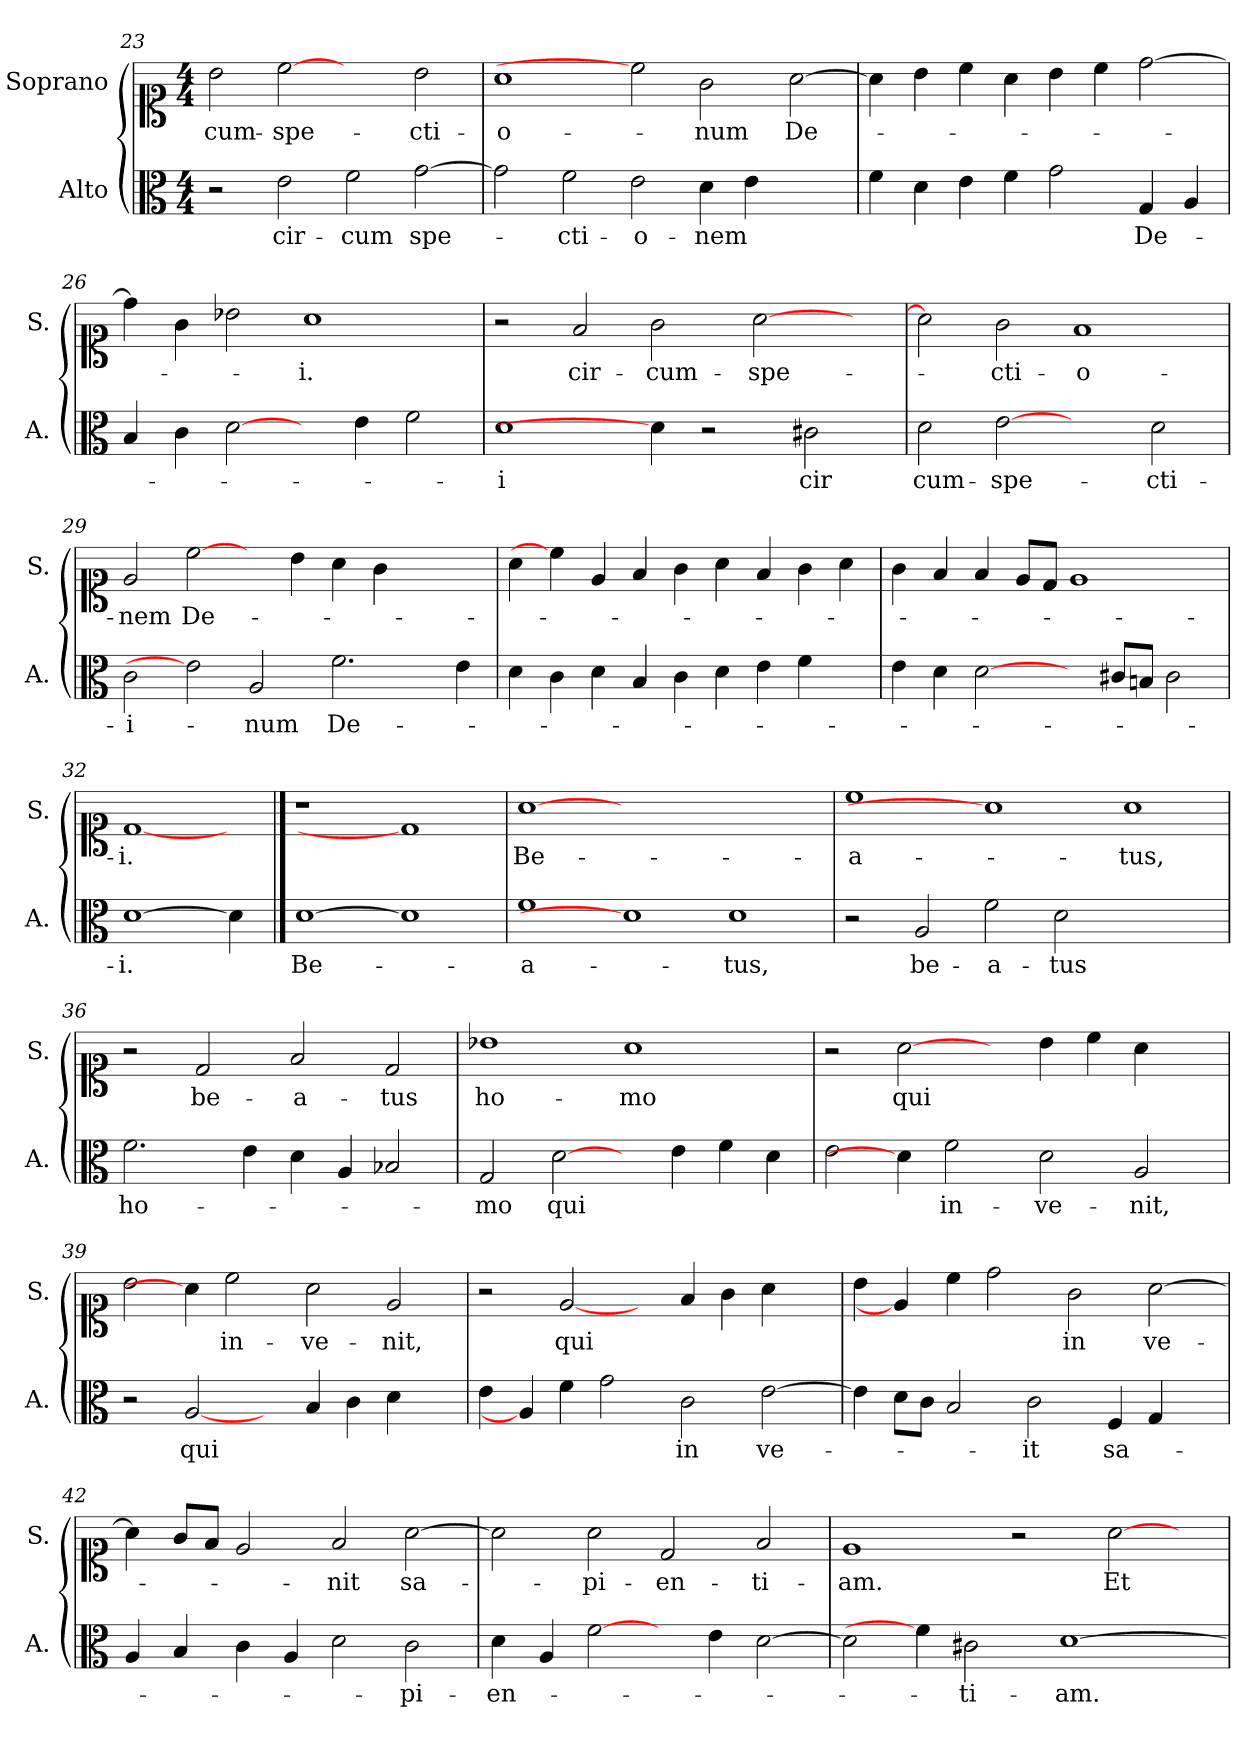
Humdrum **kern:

**kern	**text	**kern	**text
*part2	*part2	*part1	*part1
*staff2	*staff2	*staff1	*staff1
*I"Alto	*	*I"Soprano	*
*I'A.	*	*I'S.	*
*clefC3	*	*clefC1	*
*k[]	*	*k[]	*
*M4/4	*	*M4/4	*
=23	=23	=23	=23
!	!	!	!LO:LY:b
2r	.	2b\	-cum-
!	!LO:LY:b	!	!LO:LY:b
2e\	cir-	[2cc	-spe-
!	!LO:LY:b	!	!
2f\	-cum	2ryy	.
!	!LO:LY:b	!	!LO:LY:b
[2g\	spe-	2b\	-cti-
=24	=24	=24	=24
!	!	!	!LO:LY:b
2g\]	.	1a	-o-
!	!LO:LY:b	!	!
2f\	-cti-	.	.
!	!LO:LY:b	!	!
2e\	-o-	2cc]	.
!	!LO:LY:b	!	!LO:LY:b
4d\	-nem	2g\	-num
4e\	.	.	.
!	!	!	!LO:LY:b
2ryy	.	[2a\	De-
!!LO:LB:g=z
=25	=25	=25	=25
4f\	.	4a\]	.
4d\	.	4b\	.
4e\	.	4cc\	.
4f\	.	4a\	.
2g\	.	4b\	.
.	.	4cc\	.
!	!LO:LY:b	!	!
4G/	De-	[2dd\	.
4A/	.	.	.
=26	=26	=26	=26
4B/	.	4dd\]	.
4c\	.	4g\	.
[2d\	.	2b-X\	.
!	!	!	!LO:LY:b
4ryy	.	1a	-i.
4e\	.	.	.
2f\	.	.	.
=27	=27	=27	=27
!	!LO:LY:b	!	!
1d	-i	2r	.
!	!	!	!LO:LY:b
.	.	2f/	cir-
!	!	!	!LO:LY:b
4d\]	.	2g\	-cum-
2r	.	.	.
!	!	!	!LO:LY:b
.	.	[2a\	-spe-
!	!LO:LY:b	!	!
2c#X\	cir	.	.
.	.	4ryy	.
=28	=28	=28	=28
!	!LO:LY:b	!	!
2d\	cum-	2a\]	.
!	!LO:LY:b	!	!LO:LY:b
[2e	-spe-	2g\	-cti-
!	!	!	!LO:LY:b
2ryy	.	1f	-o-
!	!LO:LY:b	!	!
2d\	-cti-	.	.
=29	=29	=29	=29
!	!LO:LY:b	!	!LO:LY:b
2c\	-i-	2e/	-nem
!	!	!	!LO:LY:b
2e]	.	[2cc\	De-
!	!LO:LY:b	!	!
2A/	-num	4ryy	.
.	.	4b\	.
!	!LO:LY:b	!	!
2.f\	De-	4a\	.
.	.	4g\	.
.	.	2ryy	.
4e\	.	.	.
=30	=30	=30	=30
4d\	.	4a\	.
4c\	.	4cc\]	.
4d\	.	4e/	.
4B/	.	4f/	.
4c\	.	4g\	.
4d\	.	4a\	.
4e\	.	4f/	.
4f\	.	4g\	.
4ryy	.	4a\	.
!!LO:LB:g=z
=31	=31	=31	=31
4e\	.	4g\	.
4d\	.	4f/	.
[2d\	.	4f/	.
.	.	8e/L	.
.	.	8d/J	.
4ryy	.	1e	.
8c#X/L	.	.	.
8Bn/J	.	.	.
2c#\	.	.	.
=32	=32	=32	=32
!	!LO:LY:b	!	!LO:LY:b
[1d	-i.	[1d	-i.
4d\]	.	4ryy	.
!!LO:PB:g=z
==33	==33	==33	==33
!	!LO:LY:b	!	!
[1d	Be-	1r	.
1d]	.	1d]	.
=34	=34	=34	=34
!	!LO:LY:b	!	!LO:LY:b
1f	-a-	[1a	Be-
1d]	.	0ryy	.
!	!LO:LY:b	!	!
1d	-tus,	.	.
=35	=35	=35	=35
!	!	!	!LO:LY:b
2r	.	1cc	-a-
!	!LO:LY:b	!	!
2A/	be-	.	.
!	!LO:LY:b	!	!
2f\	-a-	1a]	.
!	!LO:LY:b	!	!
2d\	-tus	.	.
!	!	!	!LO:LY:b
1ryy	.	1a	-tus,
=36	=36	=36	=36
!	!LO:LY:b	!	!
2.f\	ho-	2r	.
!	!	!	!LO:LY:b
.	.	2d/	be-
4e\	.	.	.
!	!	!	!LO:LY:b
4d\	.	2f/	-a-
4A/	.	.	.
!	!	!	!LO:LY:b
2B-X/	.	2d/	-tus
!!LO:LB:g=z
=37	=37	=37	=37
!	!LO:LY:b	!	!LO:LY:b
2G/	-mo	1b-X	ho-
!	!LO:LY:b	!	!
[2d\	qui	.	.
!	!	!	!LO:LY:b
4ryy	.	1a	-mo
4e\	.	.	.
4f\	.	.	.
4d\	.	.	.
=38	=38	=38	=38
2e\	.	2r	.
!	!	!	!LO:LY:b
4d\]	.	[2a\	qui
!	!LO:LY:b	!	!
2f\	in-	.	.
.	.	4ryy	.
!	!LO:LY:b	!	!
2d\	-ve-	4b\	.
.	.	4cc\	.
!	!LO:LY:b	!	!
2A/	-nit,	4a\	.
.	.	4ryy	.
=39	=39	=39	=39
2r	.	2b\	.
!	!LO:LY:b	!	!
[2A/	qui	4a\]	.
!	!	!	!LO:LY:b
.	.	2cc\	in-
4ryy	.	.	.
!	!	!	!LO:LY:b
4B/	.	2a\	-ve-
4c\	.	.	.
!	!	!	!LO:LY:b
4d\	.	2e/	-nit,
4ryy	.	.	.
=40	=40	=40	=40
4e\	.	2r	.
4A/]	.	.	.
!	!	!	!LO:LY:b
4f\	.	[2e/	qui
2g\	.	.	.
.	.	4ryy	.
!	!LO:LY:b	!	!
2c\	in	4f/	.
.	.	4g\	.
!	!LO:LY:b	!	!
[2e\	ve-	4a\	.
.	.	4ryy	.
=41	=41	=41	=41
4e\]	.	4b\	.
8d\L	.	4e/]	.
8c\J	.	.	.
2B/	.	4cc\	.
.	.	2dd\	.
!	!LO:LY:b	!	!
2c\	-it	.	.
!	!	!	!LO:LY:b
.	.	2g\	in
!	!LO:LY:b	!	!
4F/	sa-	.	.
!	!	!	!LO:LY:b
4G/	.	[2a\	ve-
4ryy	.	.	.
=42	=42	=42	=42
4A/	.	4a\]	.
4B/	.	8g/L	.
.	.	8f/J	.
4c\	.	2e/	.
4A/	.	.	.
!	!	!	!LO:LY:b
2d\	.	2f/	-nit
!	!LO:LY:b	!	!LO:LY:b
2c\	-pi-	[2a\	sa-
!!LO:LB:g=z
=43	=43	=43	=43
!	!LO:LY:b	!	!
4d\	-en-	2a\]	.
4A/	.	.	.
!	!	!	!LO:LY:b
[2f\	.	2a\	-pi-
!	!	!	!LO:LY:b
4ryy	.	2d/	-en-
4e\	.	.	.
!	!	!	!LO:LY:b
[2d\	.	2f/	-ti-
=44	=44	=44	=44
!	!	!	!LO:LY:b
2d\]	.	1e	-am.
4f\]	.	.	.
!	!LO:LY:b	!	!
2c#X\	-ti-	.	.
.	.	2r	.
!	!LO:LY:b	!	!
[1d	-am.	.	.
!	!	!	!LO:LY:b
.	.	[2a\	Et
.	.	4ryy	.
=	=	=	=
*-	*-	*-	*-
